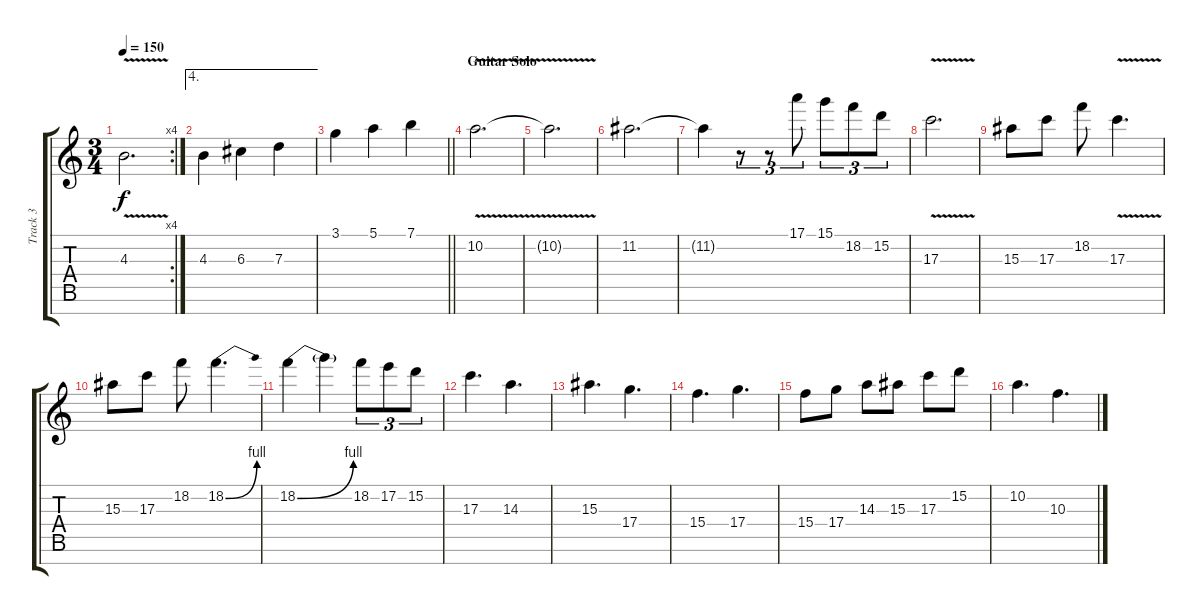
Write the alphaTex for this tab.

\track ("Track 3" "Track 3") {instrument distortionguitar}
\staff {score tabs}
\tuning (E4 B3 G3 D3 A2 E2 B1) {hide}
\rc 4
\ts (3 4)
\tempo 150
\clef g2
\ks c
4.3{v}.2{d dy f} |
\ae 4
4.3.4 6.3.4 7.3.4 |
\barLineRight lightlight
3.1.4 5.1.4 7.1.4 |
\section ("" "Guitar Solo")
10.2{v}.2{d} |
10.2{v t}.2{d} |
11.2.2{d} |
11.2{t}.4 r.8{tu (3 2)} r.8{tu (3 2)} 17.1.8{tu (3 2)} 15.1.8{tu (3 2)} 18.2.8{tu (3 2)} 15.2.8{tu (3 2)} |
17.3{v}.2{d} |
15.3.8 17.3.8 18.2.8 17.3{v}.4{d} |
15.3.8 17.3.8 18.2.8 18.2{be (bend 0 0 60 4)}.4{d} |
18.2{be (bend 0 0 60 4)}.4 18.2{t}.4 18.2.8{tu (3 2)} 17.2.8{tu (3 2)} 15.2.8{tu (3 2)} |
17.3.4{d} 14.3.4{d} |
15.3.4{d} 17.4.4{d} |
15.4.4{d} 17.4.4{d} |
15.4.8 17.4.8 14.3.8 15.3.8 17.3.8 15.2.8 |
10.2.4{d} 10.3.4{d}
